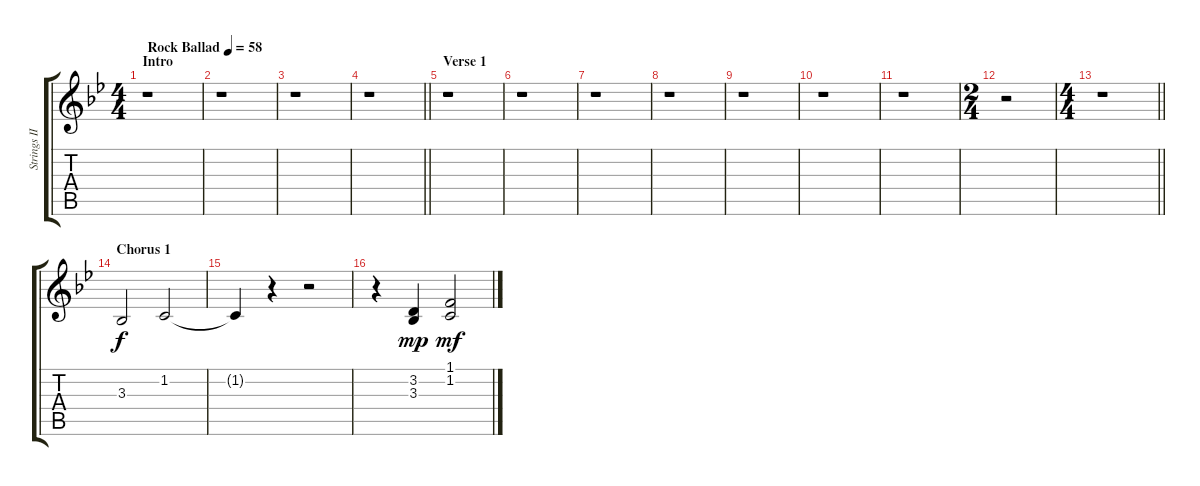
\track ("Strings II" "Strings II") {instrument viola}
\staff {score tabs}
\tuning (E4 B3 G3 D3 A2 E2) {hide}
\ts (4 4)
\section ("" "Intro")
\tempo (58 "Rock Ballad")
\clef g2
\ks bb
r.1{dy f instrument viola} |
r.1 |
r.1 |
\barLineRight lightlight
r.1 |
\section ("" "Verse 1")
r.1 |
r.1 |
r.1 |
r.1 |
r.1 |
r.1 |
r.1 |
\ts (2 4)
r.2 |
\ts (4 4)
\barLineRight lightlight
r.1 |
\section ("" "Chorus 1")
3.3.2 1.2.2 |
1.2{t}.4 r.4 r.2 |
r.4 (3.2 3.3).4{dy mp} (1.1 1.2).2{dy mf}
